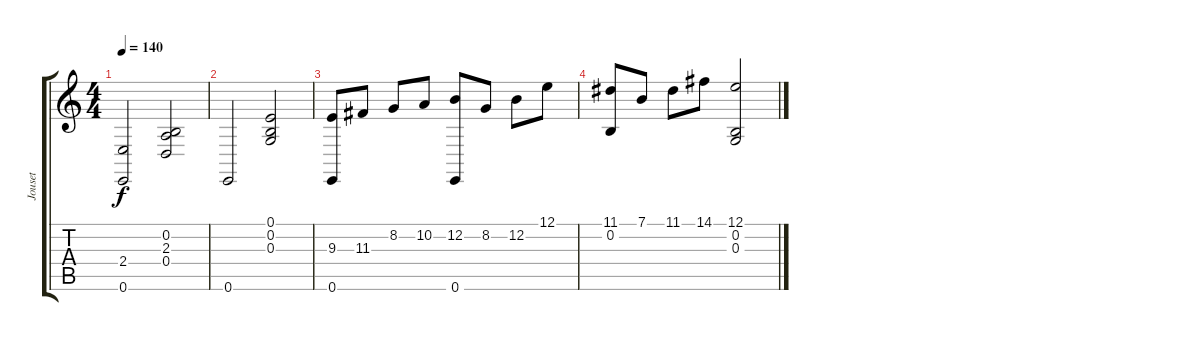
\track ("Jouset" "Jouset") {instrument pizzicatostrings}
\staff {score tabs}
\tuning (E4 B3 G3 D3 A2 E2) {hide}
\ts (4 4)
\tempo 140
\clef g2
\ks c
(2.4 0.6).2{dy f} (0.2 2.3 0.4).2 |
0.6.2 (0.1 0.2 0.3).2 |
(9.3 0.6).8 11.3.8 8.2.8 10.2.8 (12.2 0.6).8 8.2.8 12.2.8 12.1.8 |
(11.1 0.2).8 7.1.8 11.1.8 14.1.8 (12.1 0.2 0.3).2
